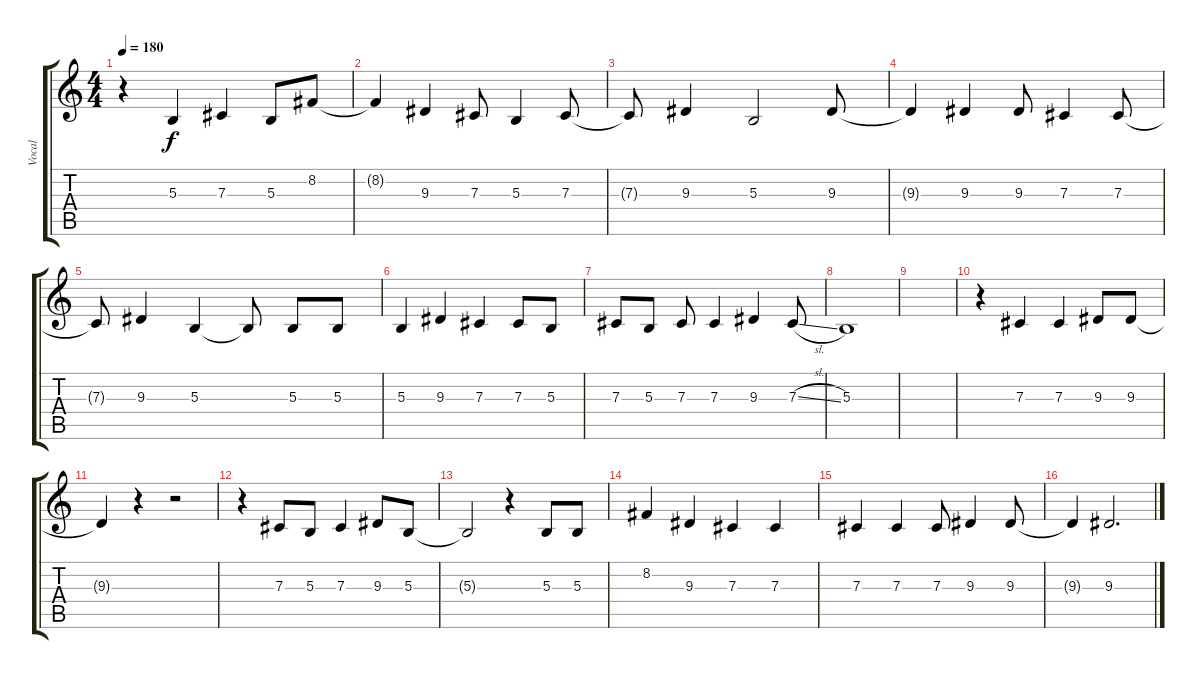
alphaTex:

\track ("Vocal" "Vocal") {instrument lead2sawtooth}
\staff {score tabs}
\tuning (Eb4 Bb3 Gb3 Db3 Ab2 Db2) {hide}
\ts (4 4)
\tempo 180
\clef g2
\ks c
r.4{dy f} 5.3.4 7.3.4 5.3.8 8.2.8 |
8.2{t}.4 9.3.4 7.3.8 5.3.4 7.3.8 |
7.3{t}.8 9.3.4 5.3.2 9.3.8 |
9.3{t}.4 9.3.4 9.3.8 7.3.4 7.3.8 |
7.3{t}.8 9.3.4 5.3.4 5.3{t}.8 5.3.8 5.3.8 |
5.3.4 9.3.4 7.3.4 7.3.8 5.3.8 |
7.3.8 5.3.8 7.3.8 7.3.4 9.3.4 7.3{sl}.8 |
5.3.1 |
|
r.4 7.3.4 7.3.4 9.3.8 9.3.8 |
9.3{t}.4 r.4 r.2 |
r.4 7.3.8 5.3.8 7.3.4 9.3.8 5.3.8 |
5.3{t}.2 r.4 5.3.8 5.3.8 |
8.2.4 9.3.4 7.3.4 7.3.4 |
7.3.4 7.3.4 7.3.8 9.3.4 9.3.8 |
9.3{t}.4 9.3.2{d}
